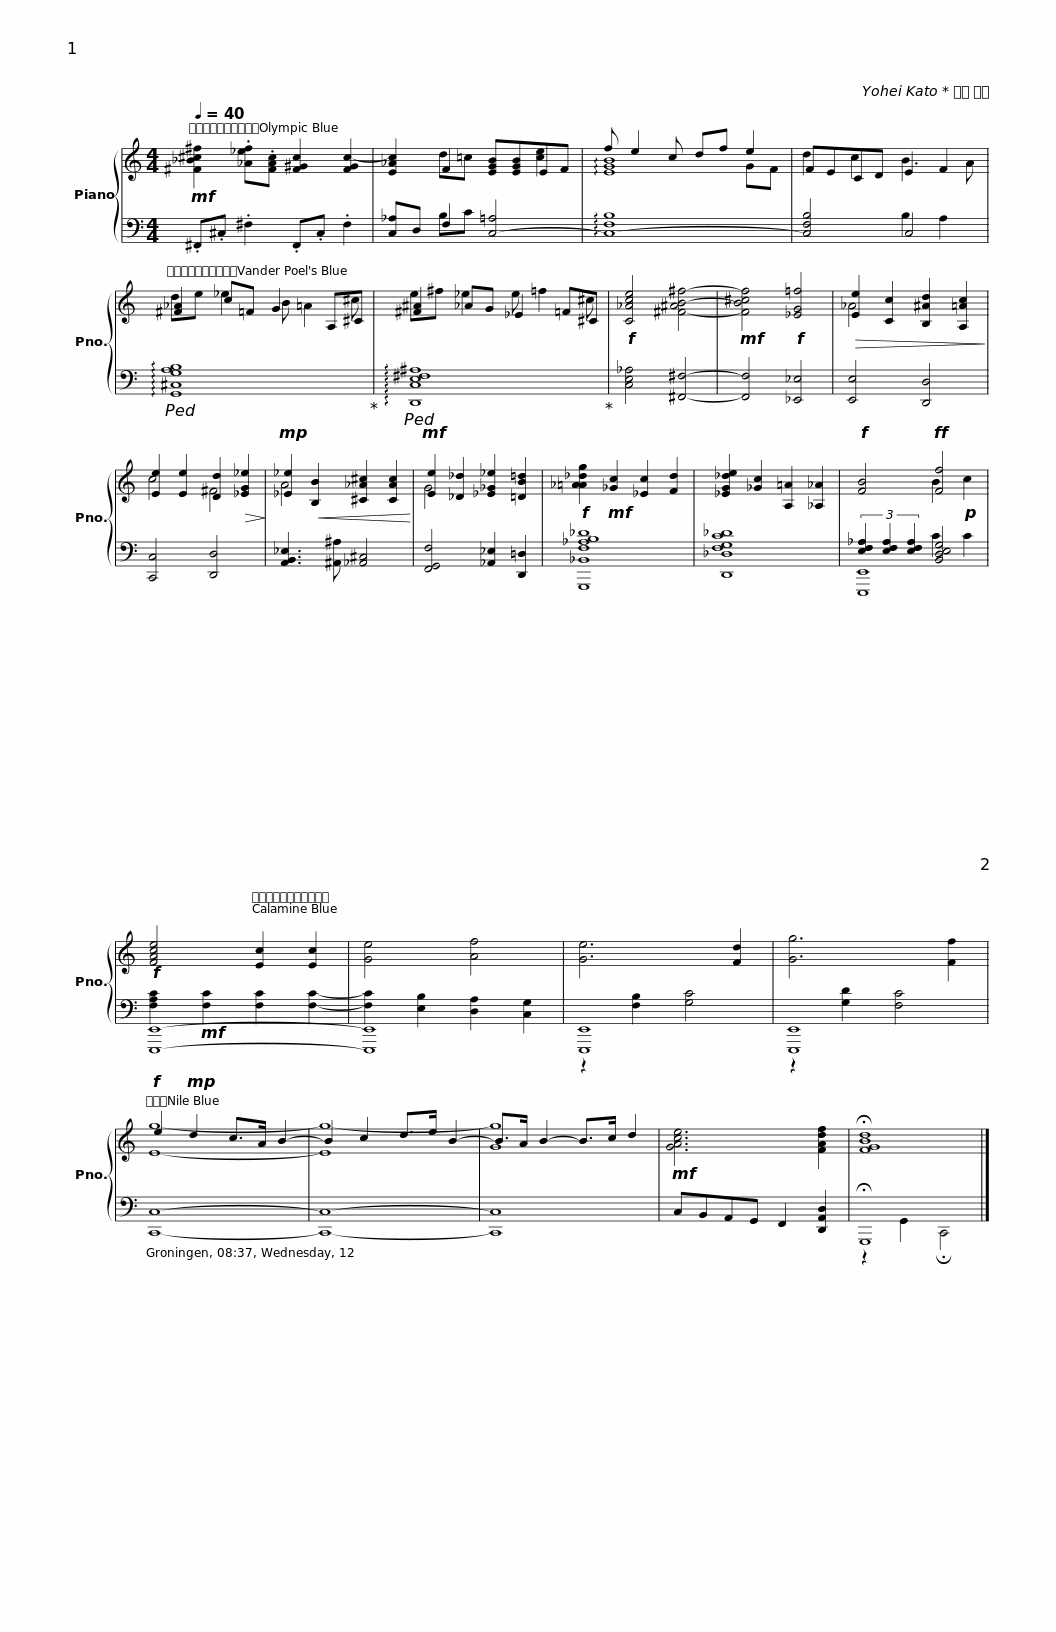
X:1
%%score { ( 1 3 5 ) | ( 2 4 6 ) }
L:1/8
Q:1/4=40
M:4/4
I:linebreak $
K:C
V:1 treble
V:3 treble
V:5 treble
V:2 bass
V:4 bass
V:6 bass
V:1
!mf! [^F_B^c^f]2 .[_A_ef].[FAc] [F^Gc]2 [FGc-]2 | [E_Ac]2 F2 [EGB][EGB]EF | !arpeggio![EGB]8 | FECD E2 F2 |$ [^F_A]2 c=F G2 A,^C | %5
 [^F^A]2 _AG _E2 =F^C |!f! [C_Ace]4 [^F-^AB-^f-]4 |!mf! [FB^cf]4!f! [_EG=f]4 |$!>(! [Ee]2 [Cc]2 [B,^Ad]2 [A,=Ac]2!>)! | [Ee]2 [Ee]2 [Dd]2!>(! [_EG_e]2!>)! | %10
!mp! [_E_e]2!<(! [B,B]2 [^C_A^c]2 [CAc]2!<)! |!mf! [Ee]2 [_D_d]2 [_E_G_e]2 [=DB=d]2 |!f! [_A=A_dg]2!mf! [_Gc]2 [_Ec]2 [Fd]2 |$ [_EG_de]2 [_Gc]2 [A,=A]2 [_A,_A]2 |!f! [FB]4!ff! [Ff]4 | %15
!f! [FAce]4 [Ec]2 [Ec]2 | [Ge]4 [Af]4 | [Ge]6 [Fd]2 | [Gg]6 [Ff]2 |$!f! e2!mp! d2 c>A B2- | %20
 B2 c2 d>e B2- | B>A B2- B>c d2 |!mf! [GAce]6 [FAdf]2 | !fermata![FGBd]8 |] %24
V:2
 .^F,,.^C, .^F,2 .F,,.C, .F,2 | [C,_A,]D, F,2 [C,-=A,]4 | !arpeggio![C,-F,B,]8 | [C,F,B,]4 C,4 |$!ped! !arpeggio![G,,^C,G,A,B,]8!ped-up! | %5
!ped! !arpeggio![D,,C,E,^F,^A,]8!ped-up! | [C,E,_A,]4 [^F,,^F,]4- | [F,,F,]4 [_E,,_E,]4 |$ [E,,E,]4 [D,,D,]4 | [C,,C,]4 [D,,D,]4 | %10
 [A,,B,,_E,]3 [^A,,^A,] [_A,,^C,]4 | [F,,G,,F,]4 [_A,,_E,]2 [D,,=D,]2 | [G,,,_B,,F,_A,B,_D]8 |$ [D,,_D,F,G,C_D]8 | [E,,,E,,]8 | %15
 [E,,,E,,]8- | [E,,,E,,]8 | [E,,,E,,]8 | [E,,,E,,]8 |$ [C,,C,]8- | %20
 [C,,C,]8- | [C,,C,]8 | C,B,,A,,G,, F,,2 [D,,A,,D,]2 | !fermata!G,,,8 |] %24
V:3
 x8 | x2 d=c x2 [ce]2 | f e2 c df e2 | d2 c2 B3 A |$ de _e2 B =A2 ^c | %5
 e^f _e2 e =f2 ^c | x8 | x8 |$ _A4 x4 | c4 ^F4 | %10
 A4 x4 | G4 x4 | x8 |$ x8 | x4 B2!p! c2 | %15
 x8 | x8 | x8 | x8 |$ [Eg]8- | %20
 [Eg-]8 | [Gg]8 | x8 | x8 |] %24
V:4
 x8 | x2 B,C x4 | x8 | x4 B,2 A,2 |$ x8 | %5
 x8 | x8 | x8 |$ x8 | x8 | %10
 x8 | x8 | x8 |$ x8 | (3[E,F,_A,]2 [E,F,A,]2 [E,F,A,]2 [B,,D,E,G,]4 | %15
 [F,A,C]2!mf! [F,C]2 [F,C]2 [F,C]2- | [F,C]2 [E,B,]2 [D,A,]2 [C,G,]2 | z2 [F,B,]2 [G,C]4 | z2 [G,D]2 [F,C]4 |$ x8 | %20
 x8 | x8 | x8 | z2 G,,2 !fermata!C,,4 |] %24
V:5
 x8 | x8 | x6 GF- | x8 |$ x8 | %5
 x8 | x8 | x8 |$ x8 | x8 | %10
 x8 | x8 | x8 |$ x8 | x8 | %15
 x8 | x8 | x8 | x8 |$ x8 | %20
 x8 | x8 | x8 | x8 |] %24
V:6
 x8 | x8 | x8 | x8 |$ x8 | %5
 x8 | x8 | x8 |$ x8 | x8 | %10
 x8 | x8 | x8 |$ x8 | x4 C2 C2 | %15
 x8 | x8 | x8 | x8 |$ x8 | %20
 x8 | x8 | x8 | x8 |] %24
